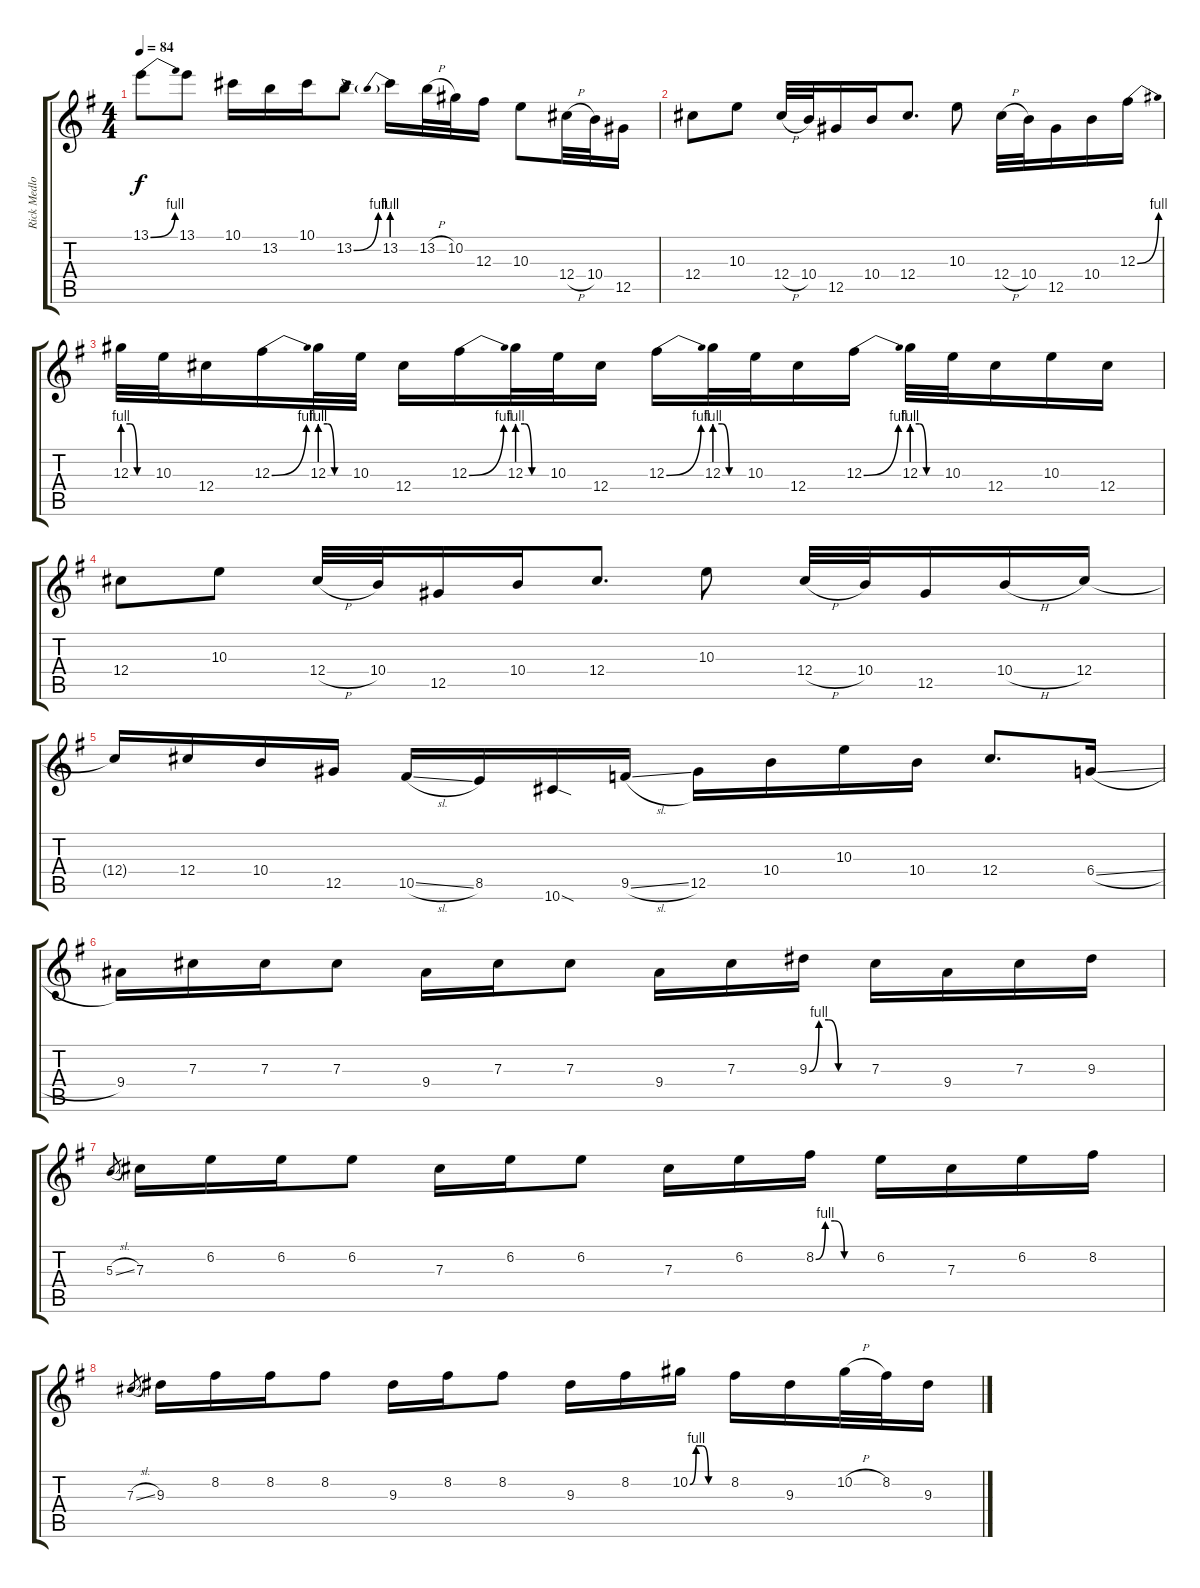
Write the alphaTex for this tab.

\track ("Rick Medlocke Guitar Solos" "Rick Medlo") {instrument overdrivenguitar}
\staff {score tabs}
\tuning (Eb4 Bb3 Gb3 Db3 Ab2 Eb2) {hide}
\ts (4 4)
\tempo 84
\clef g2
\ks g
13.1{be (bend 0 0 60 4)}.8{dy f} 13.1.8 10.1.16 13.2.16 10.1.16 13.2{be (bend 0 0 60 4)}.8 13.2{be (prebend 0 4 60 4)}.16 13.2{h}.32 10.2.32 12.3.16 10.3.8 12.4{h}.32 10.4.32 12.5.16 |
12.4.8 10.3.8 12.4{h}.32 10.4.32 12.5.16 10.4.16 12.4.8{d} 10.3.8 12.4{h}.32 10.4.32 12.5.16 10.4.16 12.3{be (bend 0 0 60 4)}.16 |
12.3{be (custom 0 4 15 4 30 0 60 0)}.32 10.3.32 12.4.16 12.3{be (bend 0 0 60 4)}.16 12.3{be (custom 0 4 15 4 30 0 60 0)}.32 10.3.32 12.4.16 12.3{be (bend 0 0 60 4)}.16 12.3{be (custom 0 4 15 4 30 0 60 0)}.32 10.3.32 12.4.16 12.3{be (bend 0 0 60 4)}.16 12.3{be (custom 0 4 15 4 30 0 60 0)}.32 10.3.32 12.4.16 12.3{be (bend 0 0 60 4)}.16 12.3{be (custom 0 4 15 4 30 0 60 0)}.32 10.3.32 12.4.16 10.3.16 12.4.16 |
12.4.8 10.3.8 12.4{h}.32 10.4.32 12.5.16 10.4.16 12.4.8{d} 10.3.8 12.4{h}.32 10.4.32 12.5.16 10.4{h}.16 12.4.16 |
12.4{t}.16 12.4.16 10.4.16 12.5.16 10.5{sl}.16 8.5.16 10.6{sod}.16 9.5{sl}.16 12.5.16 10.4.16 10.3.16 10.4.16 12.4.8{d} 6.4{sl}.16 |
9.4.16 7.3.16 7.3.16 7.3.8 9.4.16 7.3.16 7.3.8 9.4.16 7.3.16 9.3{be (custom 0 0 10 4 20 4 30 0 60 0)}.16 7.3.16 9.4.16 7.3.16 9.3.16 |
5.3{sl}.8{gr} 7.3.16 6.2.16 6.2.16 6.2.8 7.3.16 6.2.16 6.2.8 7.3.16 6.2.16 8.2{be (custom 0 0 10 4 20 4 30 0 60 0)}.16 6.2.16 7.3.16 6.2.16 8.2.16 |
7.3{sl}.8{gr} 9.3.16 8.2.16 8.2.16 8.2.8 9.3.16 8.2.16 8.2.8 9.3.16 8.2.16 10.2{be (custom 0 0 10 4 20 4 30 0 60 0)}.16 8.2.16 9.3.16 10.2{h}.32 8.2.32 9.3.16
